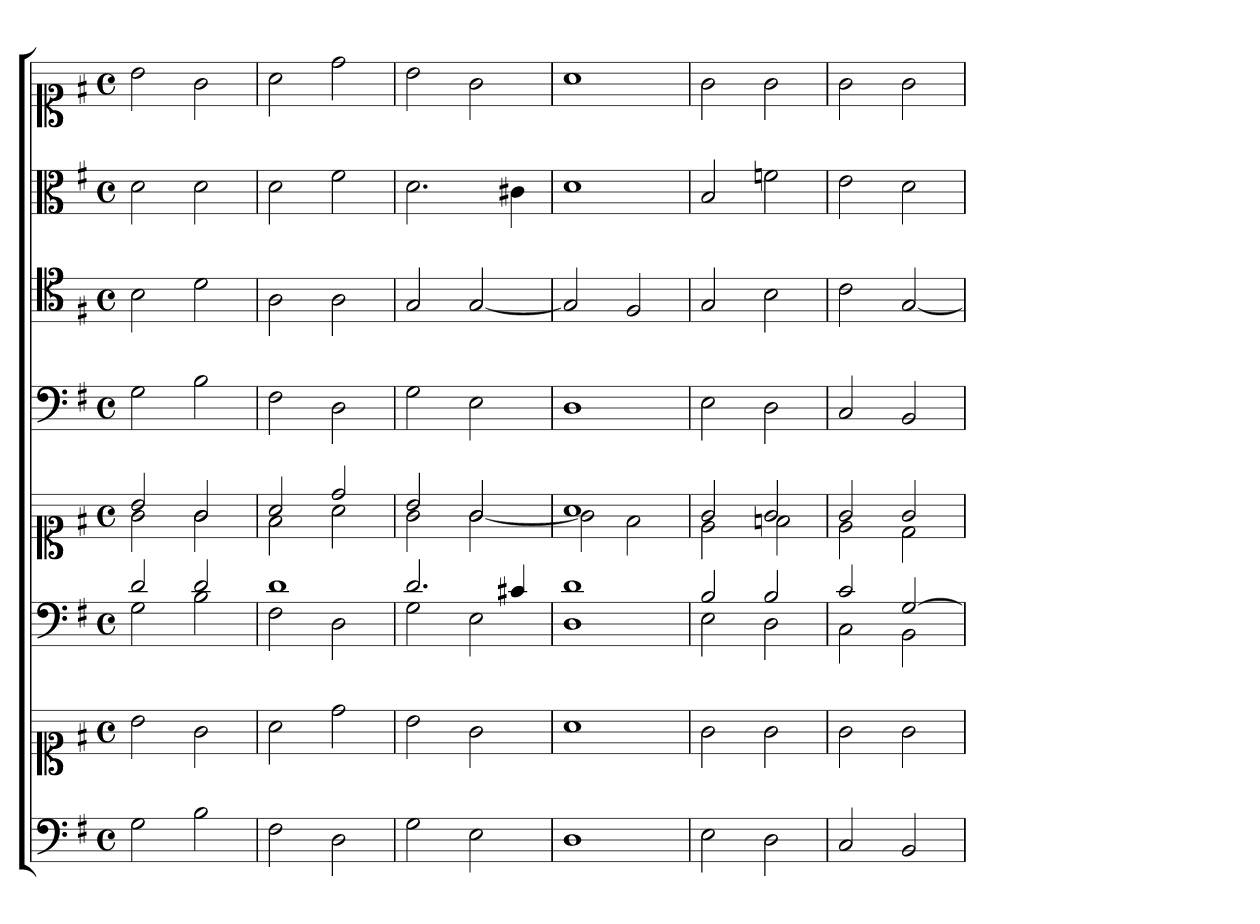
**kern	**kern	**kern	**kern	**kern	**kern	**kern	**kern
*part6	*part6	*part5	*part5	*part4	*part3	*part2	*part1
*staff8	*staff7	*staff6	*staff5	*staff4	*staff3	*staff2	*staff1
*clefF4	*clefC1	*clefF4	*clefC1	*clefF4	*clefC4	*clefC3	*clefC1
*k[f#]	*k[f#]	*k[f#]	*k[f#]	*k[f#]	*k[f#]	*k[f#]	*k[f#]
*G:	*G:	*G:	*G:	*G:	*G:	*G:	*G:
*M4/4	*M4/4	*M4/4	*M4/4	*M4/4	*M4/4	*M4/4	*M4/4
*met(c)	*met(c)	*met(c)	*met(c)	*met(c)	*met(c)	*met(c)	*met(c)
*MM180	*MM180	*MM180	*MM180	*MM180	*MM180	*MM180	*MM180
=1	=1	=1	=1	=1	=1	=1	=1
*	*	*^	*^	*	*	*	*
2G	2b	2d	2G	2b	2g	2G	2B	2d	2b
2B	2g	2d	2B	2g	2g	2B	2d	2d	2g
=2	=2	=2	=2	=2	=2	=2	=2	=2	=2
2F#	2a	1d	2F#	2a	2f#	2F#	2A	2d	2a
2D	2dd	.	2D	2dd	2a	2D	2A	2f#	2dd
=3	=3	=3	=3	=3	=3	=3	=3	=3	=3
2G	2b	2.d	2G	2b	2g	2G	2G	2.d	2b
2E	2g	.	2E	2g	[2g	2E	[2G	.	2g
.	.	4c#X	.	.	.	.	.	4c#X	.
=4	=4	=4	=4	=4	=4	=4	=4	=4	=4
1D	1a	1d	1D	1a	2g]	1D	2G]	1d	1a
.	.	.	.	.	2f#	.	2F#	.	.
=5	=5	=5	=5	=5	=5	=5	=5	=5	=5
2E	2g	2B	2E	2g	2e	2E	2G	2B	2g
2D	2g	2B	2D	2g	2fn	2D	2B	2fn	2g
=6	=6	=6	=6	=6	=6	=6	=6	=6	=6
2C	2g	2c	2C	2g	2e	2C	2c	2e	2g
2BB	2g	[2G	2BB	2g	2d	2BB	[2G	2d	2g
*	*	*v	*v	*	*	*	*	*	*
*	*	*	*v	*v	*	*	*	*
=	=	=	=	=	=	=	=
*-	*-	*-	*-	*-	*-	*-	*-
